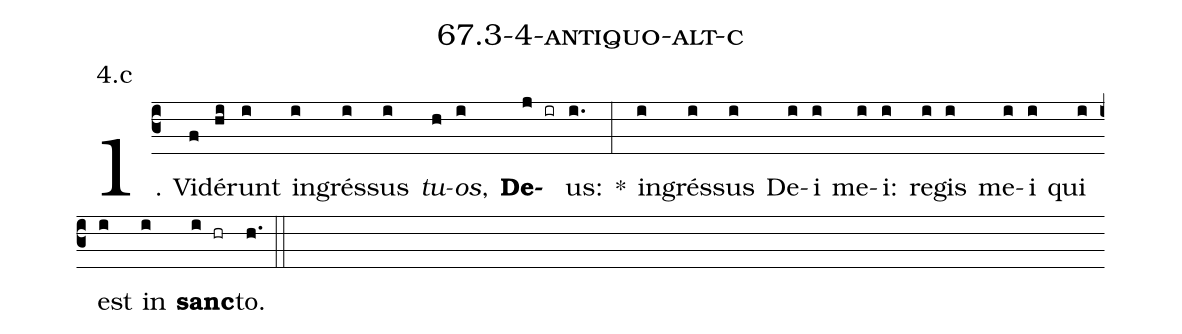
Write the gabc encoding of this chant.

name: 67.3-4-antiquo-alt-c;
annotation: 4.c;
%%
(c3)1. Vi(f)dé(hi)runt(i) in(i)grés(i)sus(i) <i>tu</i>(h)<i>os</i>,(i) <b>De</b>(j ir)us:(i.) *(:) in(i)grés(i)sus(i) De(i)i(i) me(i)i:(i) re(i)gis(i) me(i)i(i) qui(i) est(i) in(i) <b>sanc</b>(i hr)to.(h.) (::)


%E(i) u(i) o(i) u(i) a(i) e.(h.) (::)
